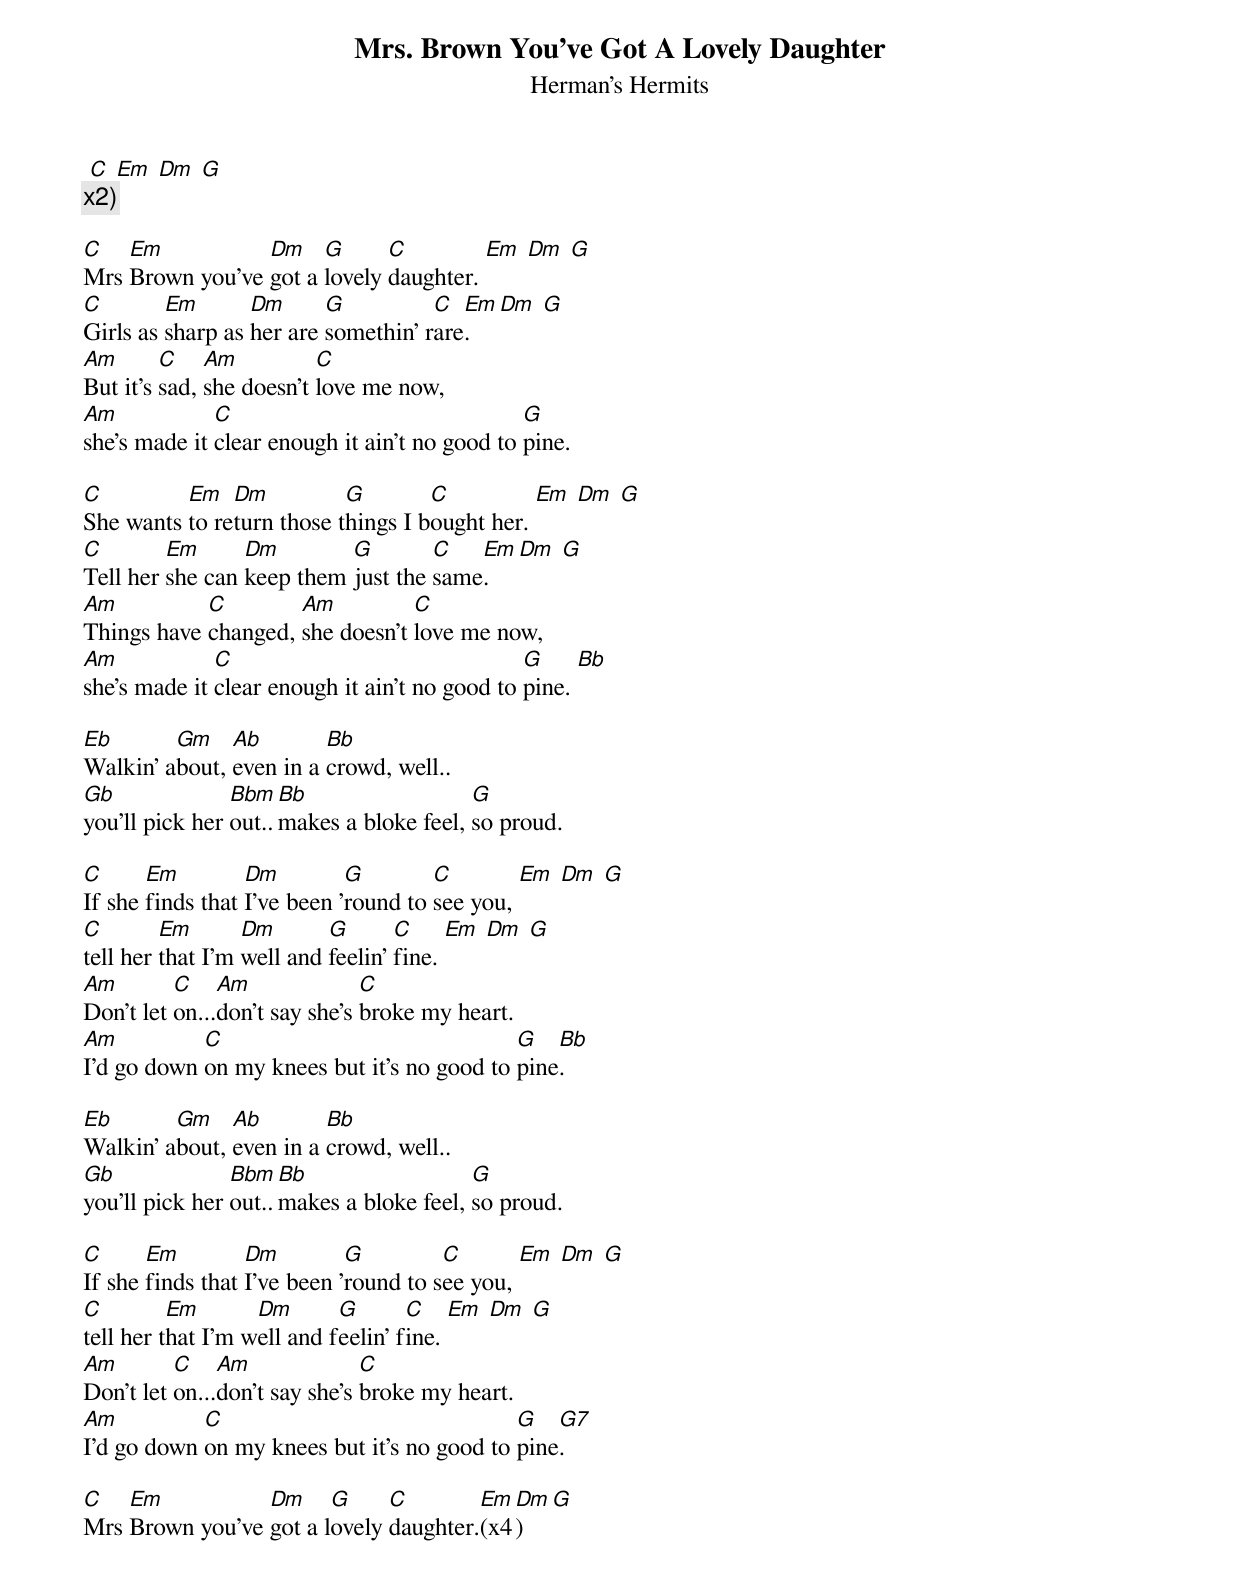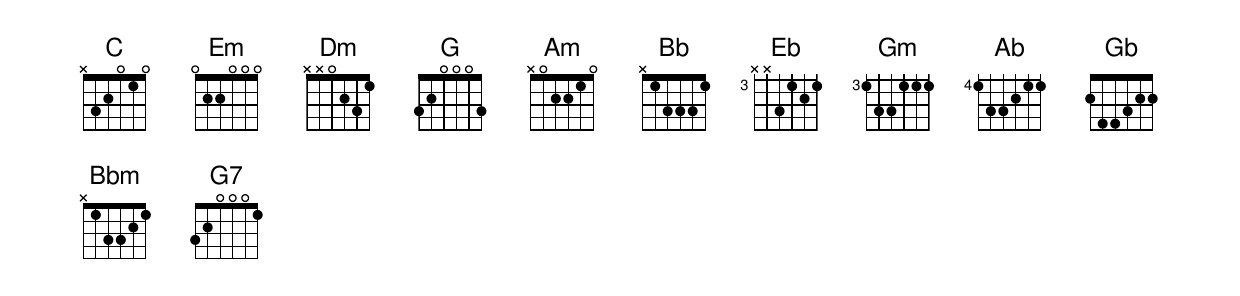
{title: Mrs. Brown You’ve Got A Lovely Daughter}

{subtitle: Herman’s Hermits}
 [C] [Em] [Dm] [G]
{c:x2)}

[C]Mrs [Em]Brown you've [Dm]got a [G]lovely [C]daughter. [Em] [Dm] [G]
[C]Girls as [Em]sharp as [Dm]her are [G]somethin' r[C]are[Em]. [Dm] [G]
[Am]But it's [C]sad, [Am]she doesn't [C]love me now,
[Am]she's made it [C]clear enough it ain't no good to [G]pine.

[C]She wants [Em]to re[Dm]turn those t[G]hings I b[C]ought her. [Em] [Dm] [G]
[C]Tell her [Em]she can [Dm]keep them [G]just the [C]same[Em]. [Dm] [G]
[Am]Things have [C]changed, [Am]she doesn't [C]love me now,
[Am]she's made it [C]clear enough it ain't no good to [G]pine. [Bb]

[Eb]Walkin' a[Gm]bout, [Ab]even in a [Bb]crowd, well..
[Gb]you'll pick her [Bbm]out..[Bb]makes a bloke feel, [G]so proud.

[C ]If she [Em]finds that [Dm]I've been '[G]round to [C     ]see you, [Em] [Dm] [G]
[C]tell her [Em]that I'm [Dm]well and [G]feelin' [C    ]fine. [Em] [Dm] [G]
[Am]Don't let [C]on...[Am]don't say she's [C]broke my heart.
[Am]I'd go down [C]on my knees but it's no good to [G]pine[Bb].

[Eb]Walkin' a[Gm]bout, [Ab]even in a [Bb]crowd, well..
[Gb]you'll pick her [Bbm]out..[Bb]makes a bloke feel, [G]so proud.

[C]If she [Em]finds that [Dm]I've been '[G]round[    ] to s[C    ]ee you, [Em] [Dm] [G]
[C]tell her t[Em]hat I[   ]'m w[Dm]ell and f[G]eelin' f[C  ]ine. [Em] [Dm] [G]
[Am]Don't let [C]on...[Am]don't say she's [C]broke my heart.
[Am]I'd go down [C]on my knees but it's no good to [G]pine[G7].

[C]Mrs [Em]Brown you[   ]'ve [Dm]got a[ ] l[G]ove[ ]ly [C]daughter.[Em](x4[Dm]) [G]

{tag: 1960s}
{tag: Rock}
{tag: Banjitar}
